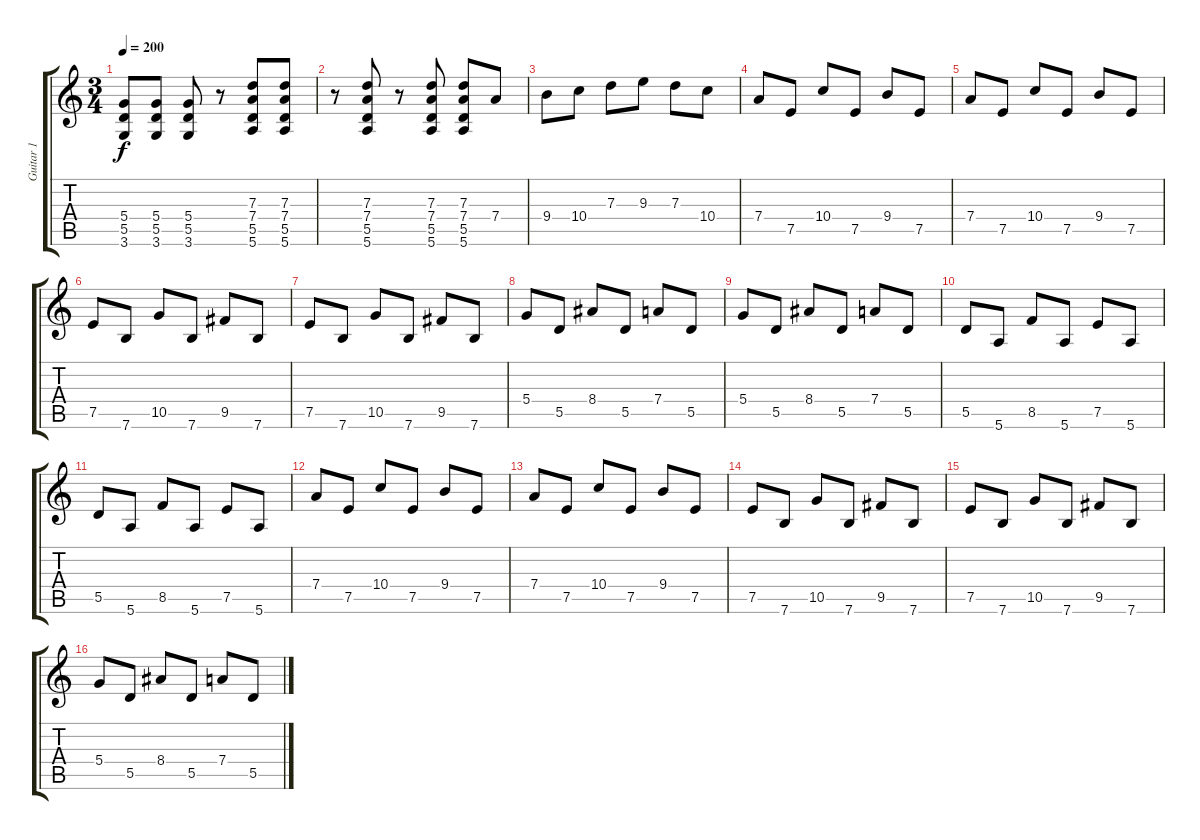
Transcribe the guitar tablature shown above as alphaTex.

\track ("Guitar 1" "Guitar 1") {instrument distortionguitar}
\staff {score tabs}
\tuning (E4 B3 G3 D3 A2 E2) {hide}
\ts (3 4)
\tempo 200
\clef g2
\ks c
(5.4 5.5 3.6).8{dy f} (5.4 5.5 3.6).8 (5.4 5.5 3.6).8 r.8 (7.3 7.4 5.5 5.6).8 (7.3 7.4 5.5 5.6).8 |
r.8 (7.3 7.4 5.5 5.6).8 r.8 (7.3 7.4 5.5 5.6).8 (7.3 7.4 5.5 5.6).8 7.4.8 |
9.4.8 10.4.8 7.3.8 9.3.8 7.3.8 10.4.8 |
7.4.8 7.5.8 10.4.8 7.5.8 9.4.8 7.5.8 |
7.4.8 7.5.8 10.4.8 7.5.8 9.4.8 7.5.8 |
7.5.8 7.6.8 10.5.8 7.6.8 9.5.8 7.6.8 |
7.5.8 7.6.8 10.5.8 7.6.8 9.5.8 7.6.8 |
5.4.8 5.5.8 8.4.8 5.5.8 7.4.8 5.5.8 |
5.4.8 5.5.8 8.4.8 5.5.8 7.4.8 5.5.8 |
5.5.8 5.6.8 8.5.8 5.6.8 7.5.8 5.6.8 |
5.5.8 5.6.8 8.5.8 5.6.8 7.5.8 5.6.8 |
7.4.8 7.5.8 10.4.8 7.5.8 9.4.8 7.5.8 |
7.4.8 7.5.8 10.4.8 7.5.8 9.4.8 7.5.8 |
7.5.8 7.6.8 10.5.8 7.6.8 9.5.8 7.6.8 |
7.5.8 7.6.8 10.5.8 7.6.8 9.5.8 7.6.8 |
5.4.8 5.5.8 8.4.8 5.5.8 7.4.8 5.5.8
